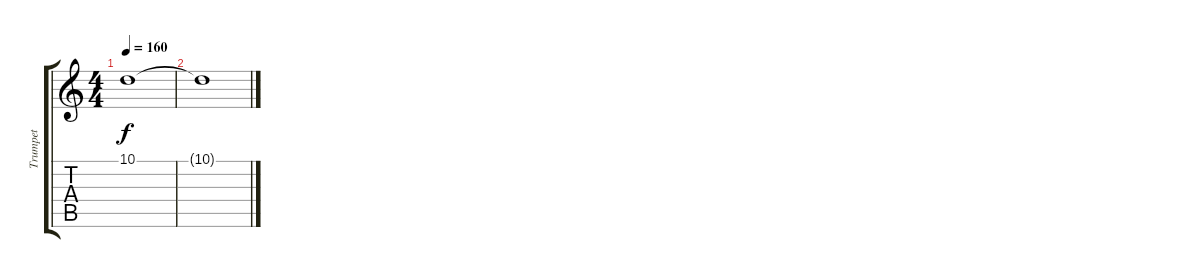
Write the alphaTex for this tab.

\track ("Trumpet" "Trumpet") {instrument synthbrass1}
\staff {score tabs}
\tuning (E4 B3 G3 D3 A2 E2) {hide}
\ts (4 4)
\tempo 160
\clef g2
\ks c
10.1.1{dy f volume 0} |
10.1{t}.1
